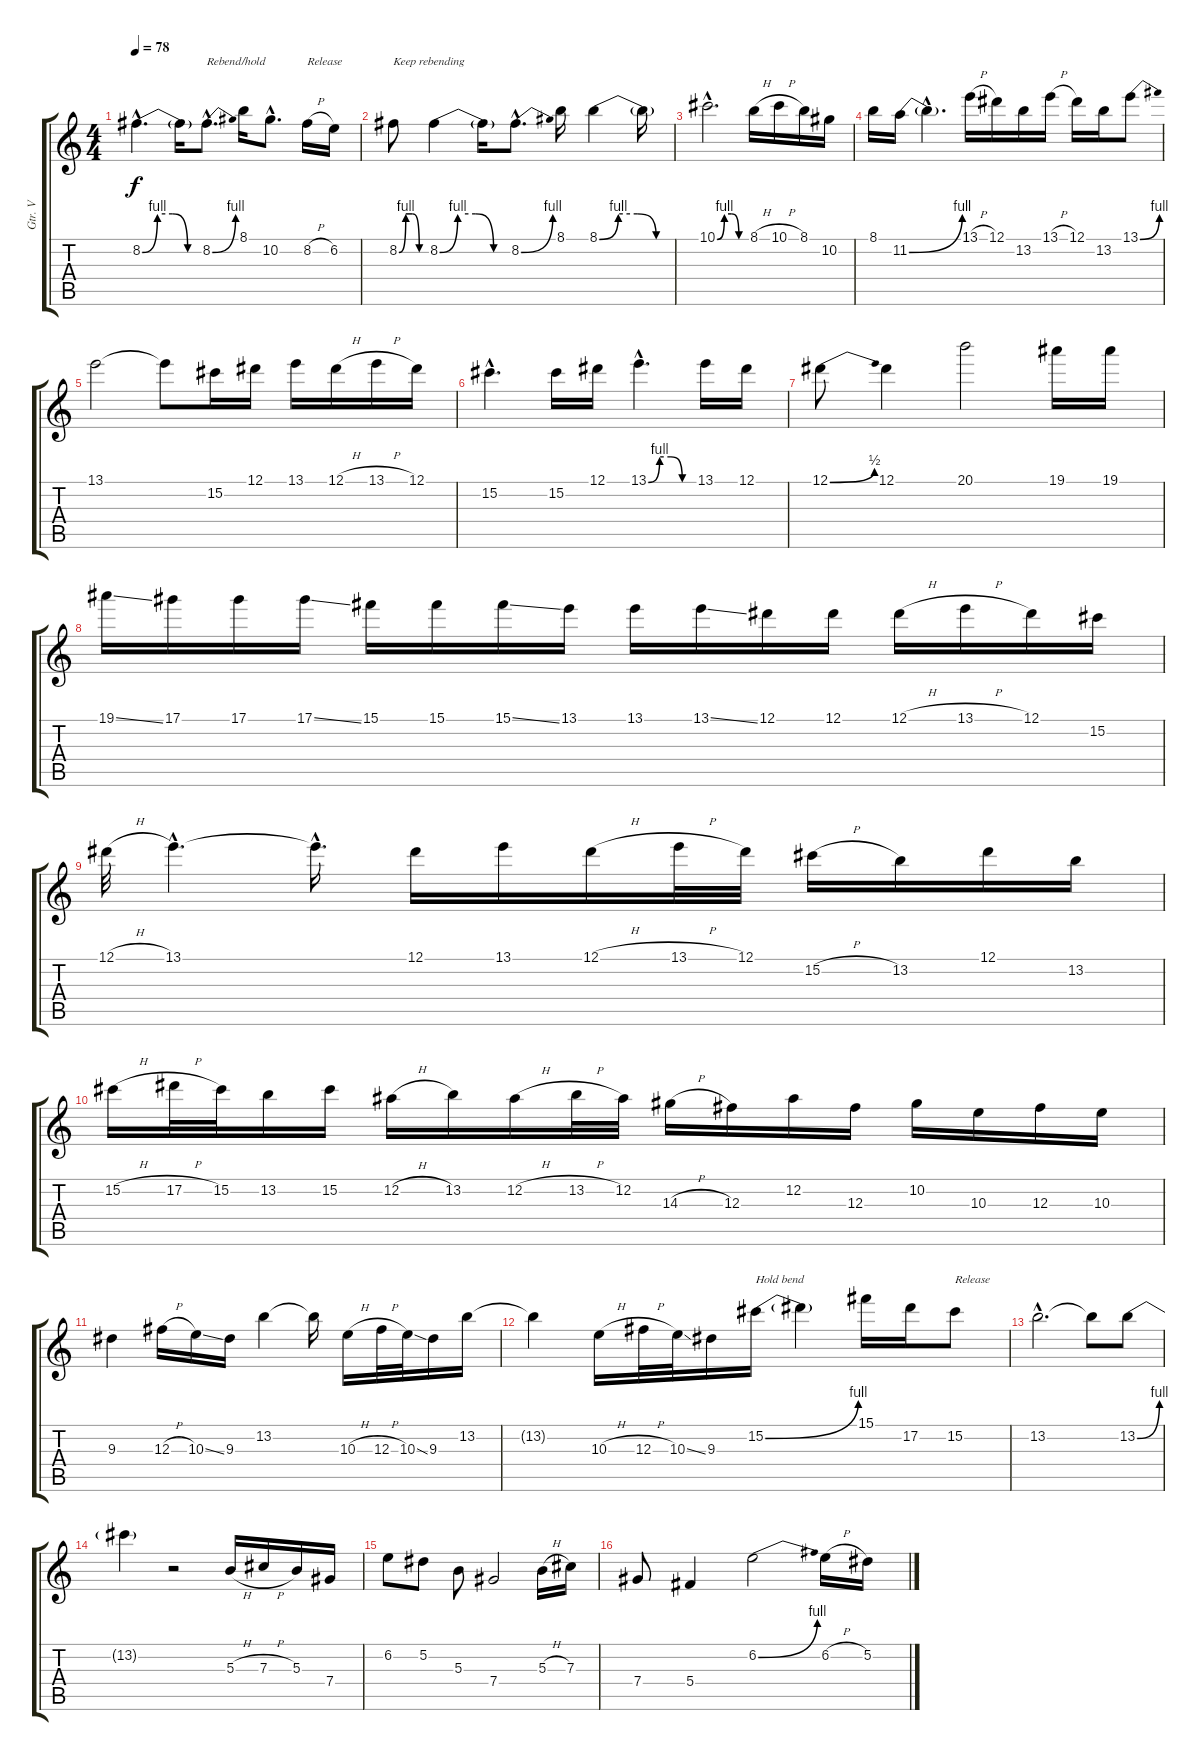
\track ("Gtr. V" "Gtr. V") {instrument distortionguitar}
\staff {score tabs}
\tuning (Eb4 Bb3 Gb3 Db3 Ab2 Eb2) {hide}
\ts (4 4)
\tempo 78
\clef g2
\ks c
8.2{be (custom 0 0 15 4 30 4 45 0 60 0) hac}.4{d dy f} 8.2{t}.16 8.2{be (bend 0 0 60 4) hac}.8{d txt "Rebend/hold"} 8.1.16 10.2{hac}.8{d} 8.2{h}.16{txt "Release"} 6.2.16 |
8.2{be (custom 0 0 15 4 30 4 45 0 60 0)}.8{txt "Keep rebending"} 8.2{be (custom 0 0 15 4 30 4 45 0 60 0)}.4 8.2{t}.16 8.2{be (bend 0 0 60 4) hac}.8{d} 8.1.16 8.1{be (custom 0 0 15 4 30 4 45 0 60 0)}.4 8.1{t}.16 |
10.1{be (custom 0 0 15 4 30 4 45 0 60 0) hac}.2{d} 8.1{h}.16 10.1{h}.16 8.1.16 10.2.16 |
8.1.16 11.2{be (bend 0 0 60 4)}.16 11.2{hac t}.4{d} 13.1{h}.16 12.1.16 13.2.16 13.1{h}.16 12.1.16 13.2.16 13.1{be (bend 0 0 60 4)}.8 |
13.1.2 13.1{t}.8 15.2.16 12.1.16 13.1.16 12.1{h}.16 13.1{h}.16 12.1.16 |
15.2{hac}.4{d} 15.2.16 12.1.16 13.1{be (custom 0 0 15 4 30 4 45 0 60 0) hac}.4{d} 13.1.16 12.1.16 |
12.1{be (bend 0 0 60 2)}.8 12.1.4 20.1.2 19.1.16 19.1.16 |
19.1{ss}.16 17.1.16 17.1.16 17.1{ss}.16 15.1.16 15.1.16 15.1{ss}.16 13.1.16 13.1.16 13.1{ss}.16 12.1.16 12.1.16 12.1{h}.16 13.1{h}.16 12.1.16 15.2.16 |
12.1{h}.32 13.1{hac}.4{d} 13.1{hac t}.16{d} 12.1.16 13.1.16 12.1{h}.16 13.1{h}.32 12.1.32 15.2{h}.16 13.2.16 12.1.16 13.2.16 |
15.2{h}.16 17.2{h}.32 15.2.32 13.2.16 15.2.16 12.2{h}.16 13.2.16 12.2{h}.16 13.2{h}.32 12.2.32 14.3{h}.16 12.3.16 12.2.16 12.3.16 10.2.16 10.3.16 12.3.16 10.3.16 |
9.3.4 12.3{h}.16 10.3{ss}.16 9.3.16 13.2.4 13.2{t}.16 10.3{h}.16 12.3{h}.32 10.3{ss}.32 9.3.16 13.2.16 |
13.2{t}.4 10.3{h}.16 12.3{h}.32 10.3{ss}.32 9.3.16 15.2{be (bend 0 0 60 4)}.16{txt "Hold bend"} 15.2{t}.4 15.1.16 17.2.16 15.2.8{txt "Release"} |
13.2{hac}.2{d} 13.2{t}.8 13.2{be (bend 0 0 60 4)}.8 |
13.2{t}.4 r.2 5.3{h}.16 7.3{h}.16 5.3.16 7.4.16 |
6.2.8 5.2.8 5.3.8 7.4.2 5.3{h}.16 7.3.16 |
7.4.8 5.4.4 6.2{be (bend 0 0 60 4)}.2 6.2{h}.16 5.2.16
